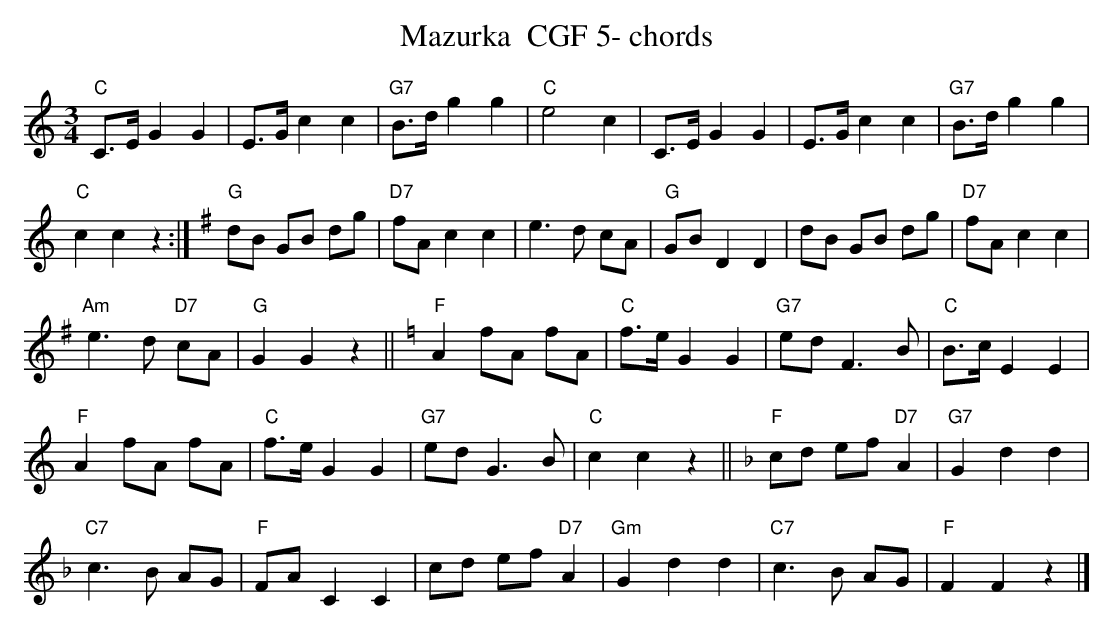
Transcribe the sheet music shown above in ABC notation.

X:1
T:Mazurka  CGF 5- chords
M:3/4
L:1/8
K:Cmaj%%MIDI gchordon
"C"C>EG2G2 | E>Gc2c2 | "G7"B>dg2g2 | "C"e4c2 | C>EG2G2 | E>Gc2c2 | "G7"B>dg2g2 |
"C"c2c2z2 :| [K:Gmaj] "G"dB GB dg | "D7"fAc2c2 | e3d cA | "G"GBD2D2 | dB GB dg | "D7"fAc2c2 |
"Am"e3d "D7"cA | "G"G2G2z2 || [K:Cmaj] "F"A2fA fA | "C"f>eG2G2 | "G7"edF3B | "C"B>cE2E2 |
"F"A2fA fA | "C"f>eG2G2 |"G7" edG3B | "C"c2c2z2 || [K:Fmaj] "F"cd ef"D7"A2 | "G7"G2d2d2 |
"C7"c3B AG | "F"FAC2C2 | cd ef"D7"A2 | "Gm"G2d2d2 | "C7"c3B AG | "F"F2F2z2 |]
